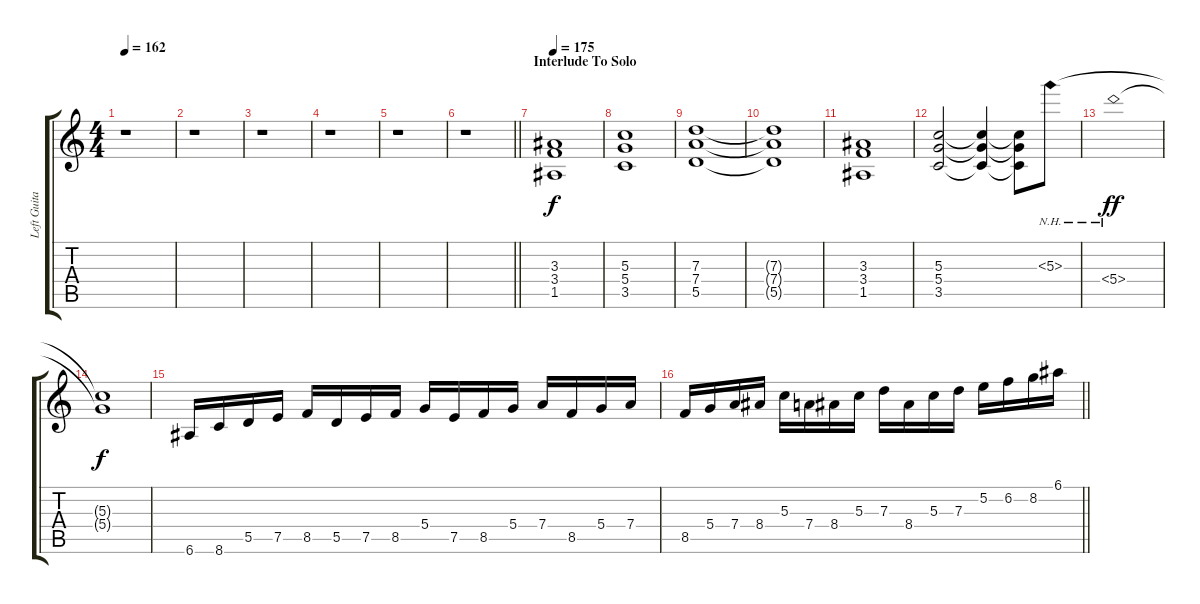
\track ("Left Guitar" "Left Guita") {instrument distortionguitar}
\staff {score tabs}
\tuning (E4 B3 G3 D3 A2 E2) {hide}
\ts (4 4)
\tempo 162
\clef g2
\ks c
r.1{dy f} |
r.1 |
r.1 |
r.1 |
r.1 |
\barLineRight lightlight
r.1 |
\section ("" "Interlude To Solo")
\tempo 175
(3.3 3.4 1.5).1{volume 14} |
(5.3 5.4 3.5).1 |
(7.3 7.4 5.5).1 |
(7.3{t} 7.4{t} 5.5{t}).1 |
(3.3 3.4 1.5).1 |
(5.3 5.4 3.5).2 (5.3{t} 5.4{t} 3.5{t}).4 (5.3{t} 5.4{t} 3.5{t}).8 5.3{nh}.8{volume 10} |
5.4{nh}.1{dy ff} |
(5.3{t} 5.4{t}).1{dy f} |
6.6.16{volume 11} 8.6.16 5.5.16 7.5.16 8.5.16 5.5.16 7.5.16 8.5.16 5.4.16 7.5.16 8.5.16 5.4.16 7.4.16 8.5.16 5.4.16 7.4.16 |
\barLineRight lightlight
8.5.16 5.4.16 7.4.16 8.4.16 5.3.16 7.4.16 8.4.16 5.3.16 7.3.16 8.4.16 5.3.16 7.3.16 5.2.16 6.2.16 8.2.16 6.1.16
